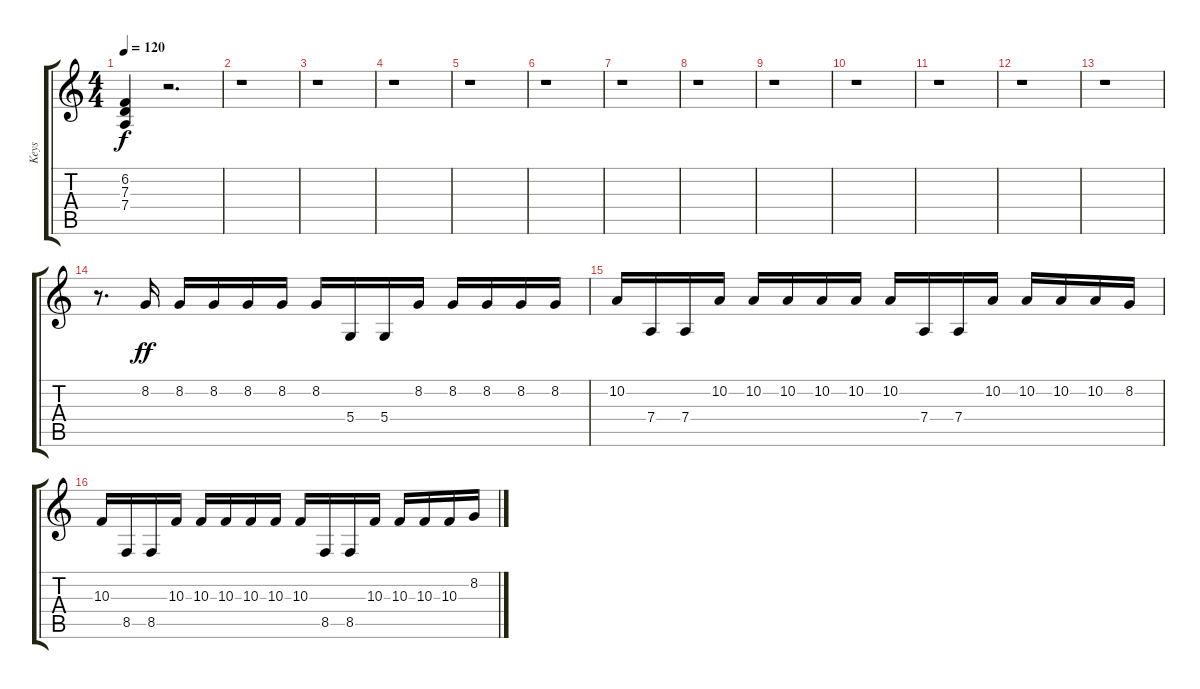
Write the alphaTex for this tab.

\track ("Keys" "Keys") {instrument harpsichord}
\staff {score tabs}
\tuning (E4 B3 G3 D3 A2 E2) {hide}
\ts (4 4)
\tempo 120
\clef g2
\ks c
(6.2{t} 7.3{t} 7.4{t}).4{dy f} r.2{d} |
r.1 |
r.1 |
r.1 |
r.1 |
r.1 |
r.1 |
r.1 |
r.1 |
r.1 |
r.1 |
r.1 |
r.1 |
r.8{d} 8.2.16{dy ff instrument synthbass1} 8.2.16 8.2.16 8.2.16 8.2.16 8.2.16 5.4.16 5.4.16 8.2.16 8.2.16 8.2.16 8.2.16 8.2.16 |
10.2.16 7.4.16 7.4.16 10.2.16 10.2.16 10.2.16 10.2.16 10.2.16 10.2.16 7.4.16 7.4.16 10.2.16 10.2.16 10.2.16 10.2.16 8.2.16 |
10.3.16 8.5.16 8.5.16 10.3.16 10.3.16 10.3.16 10.3.16 10.3.16 10.3.16 8.5.16 8.5.16 10.3.16 10.3.16 10.3.16 10.3.16 8.2.16
